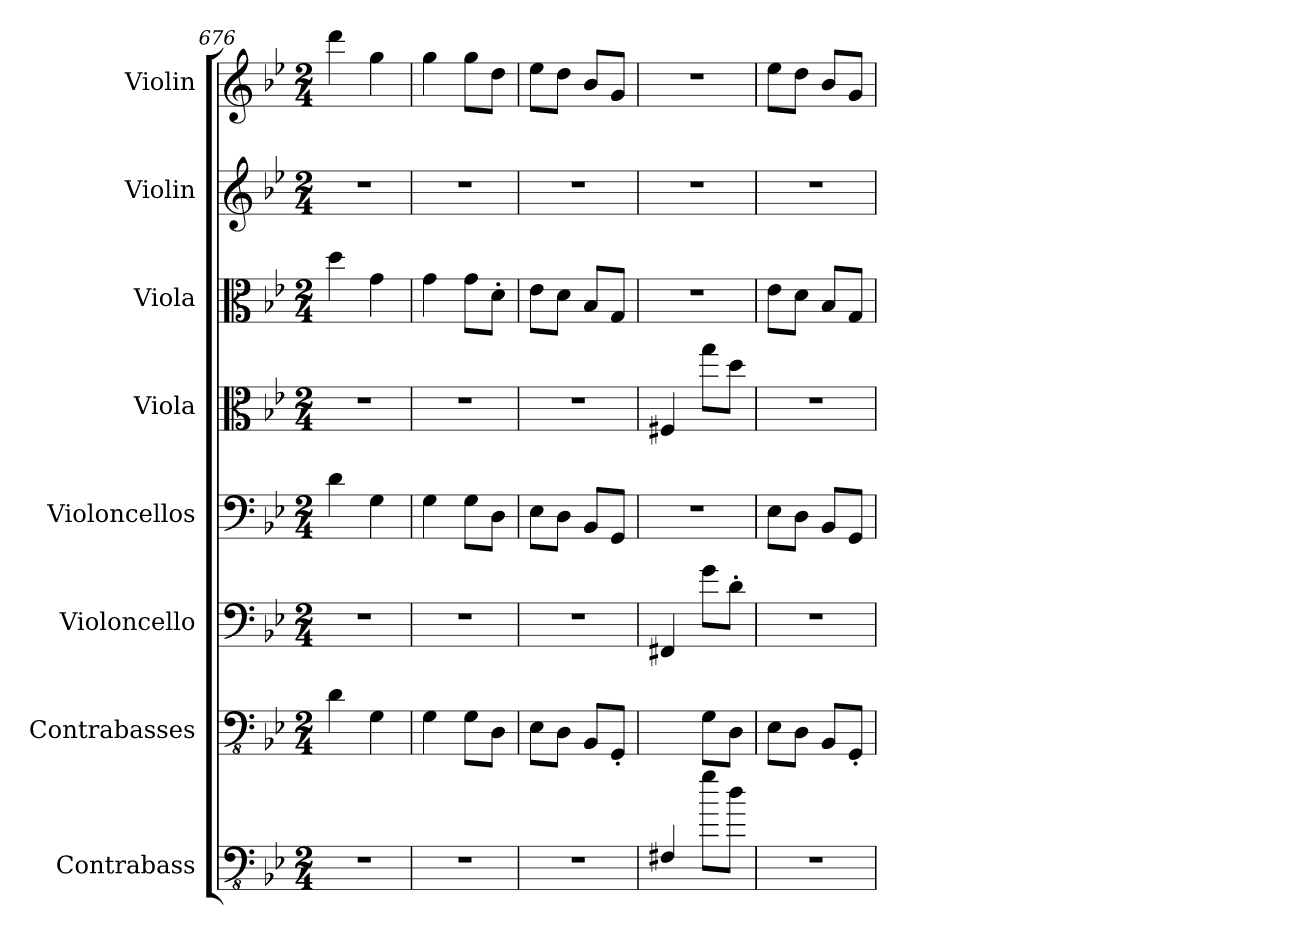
**kern	**kern	**kern	**kern	**kern	**kern	**kern	**kern
*part8	*part7	*part6	*part5	*part4	*part3	*part2	*part1
*staff8	*staff7	*staff6	*staff5	*staff4	*staff3	*staff2	*staff1
*I"Contrabass	*I"Contrabasses	*I"Violoncello	*I"Violoncellos	*I"Viola	*I"Viola	*I"Violin	*I"Violin
*I'Cb.	*I'Cbs.	*I'Vc.	*I'Vcs.	*I'Vla.	*I'Vla.	*I'Vln.	*I'Vln.
*clefFv4	*clefFv4	*clefF4	*clefF4	*clefC3	*clefC3	*clefG2	*clefG2
*ITrd7c12	*	*	*	*	*	*	*
*k[b-e-]	*k[b-e-]	*k[b-e-]	*k[b-e-]	*k[b-e-]	*k[b-e-]	*k[b-e-]	*k[b-e-]
*M2/4	*M2/4	*M2/4	*M2/4	*M2/4	*M2/4	*M2/4	*M2/4
=676	=676	=676	=676	=676	=676	=676	=676
2r	4D\	2r	4d\	2r	4dd\	2r	4ddd\
.	4GG\	.	4G\	.	4g\	.	4gg\
=677	=677	=677	=677	=677	=677	=677	=677
2r	4GG\	2r	4G\	2r	4g\	2r	4gg\
.	8GG\L	.	8G\L	.	8g\L	.	8gg\L
.	8DD\J	.	8D\J	.	8d'\J	.	8dd\J
=678	=678	=678	=678	=678	=678	=678	=678
2r	8EE-\L	2r	8E-\L	2r	8e-\L	2r	8ee-\L
.	8DD\J	.	8D\J	.	8d\J	.	8dd\J
.	8BBB-/L	.	8BB-/L	.	8B-/L	.	8b-/L
.	8GGG'/J	.	8GG/J	.	8G/J	.	8g/J
!!LO:PB:g=z
=679	=679	=679	=679	=679	=679	=679	=679
4FFF#X/	4ryy	4FF#X/	2r	4F#X/	2r	2r	2r
8G\L	8GG\L	8g\L	.	8gg\L	.	.	.
8D\J	8DD\J	8d'\J	.	8dd\J	.	.	.
!!LO:PB:g=z
=680	=680	=680	=680	=680	=680	=680	=680
2r	8EE-\L	2r	8E-\L	2r	8e-\L	2r	8ee-\L
.	8DD\J	.	8D\J	.	8d\J	.	8dd\J
.	8BBB-/L	.	8BB-/L	.	8B-/L	.	8b-/L
.	8GGG'/J	.	8GG/J	.	8G/J	.	8g/J
=	=	=	=	=	=	=	=
*-	*-	*-	*-	*-	*-	*-	*-
